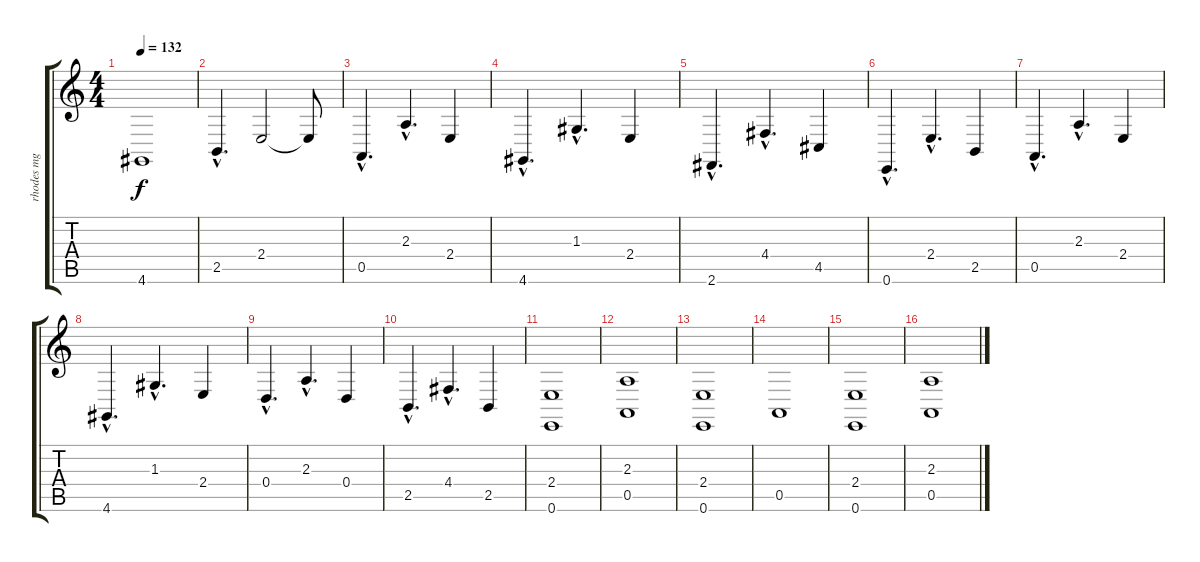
\track ("rhodes mg" "rhodes mg") {instrument electricpiano1}
\staff {score tabs}
\tuning (E4 B3 G3 D3 A2 E2) {hide}
\ts (4 4)
\tempo 132
\clef g2
\ks c
4.6.1{dy f} |
2.5{hac}.4{d} 2.4.2 2.4{t}.8 |
0.5{hac}.4{d} 2.3{hac}.4{d} 2.4.4 |
4.6{hac}.4{d} 1.3{hac}.4{d} 2.4.4 |
2.6{hac}.4{d} 4.4{hac}.4{d} 4.5.4 |
0.6{hac}.4{d} 2.4{hac}.4{d} 2.5.4 |
0.5{hac}.4{d} 2.3{hac}.4{d} 2.4.4 |
4.6{hac}.4{d} 1.3{hac}.4{d} 2.4.4 |
0.4{hac}.4{d} 2.3{hac}.4{d} 0.4.4 |
2.5{hac}.4{d} 4.4{hac}.4{d} 2.5.4 |
(2.4 0.6).1 |
(2.3 0.5).1 |
(2.4 0.6).1 |
0.5.1 |
(2.4 0.6).1 |
(2.3 0.5).1
